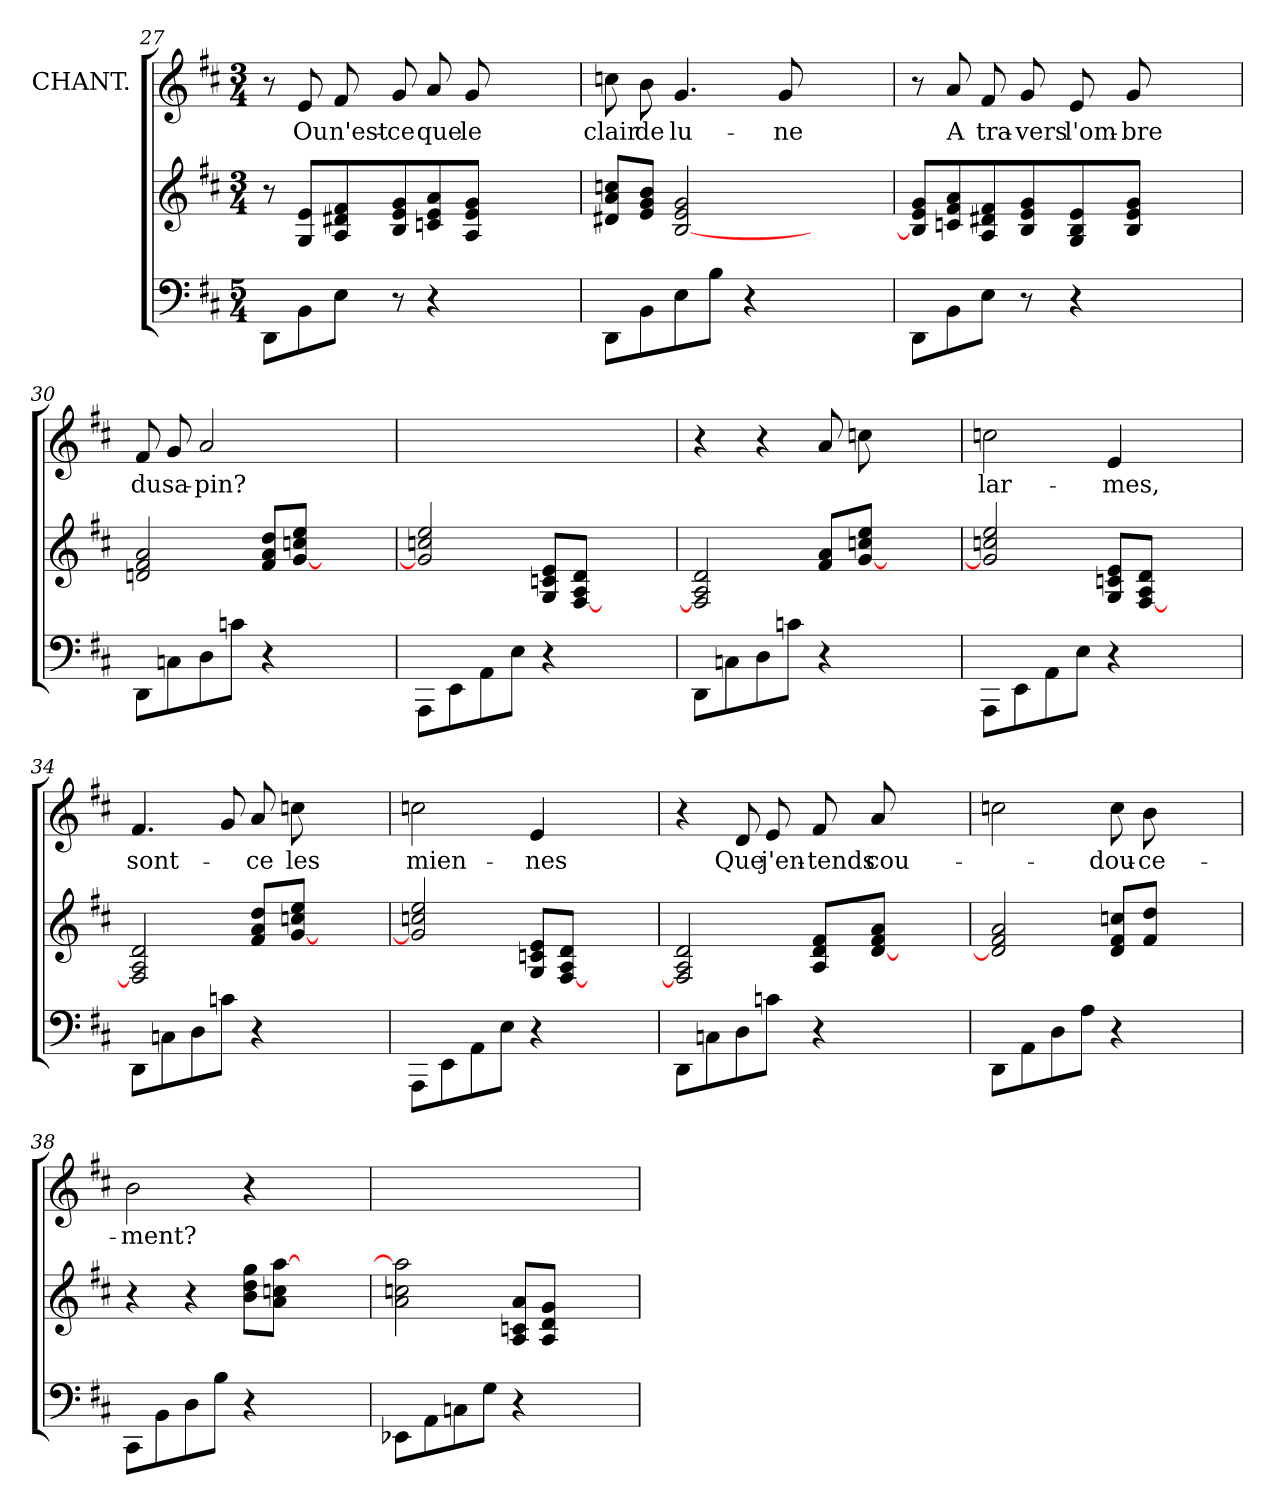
**kern	**kern	**kern	**text
*part3	*part2	*part1	*part1
*staff3	*staff2	*staff1	*staff1
*	*	*I"CHANT.	*
*clefF4	*clefG2	*clefG2	*
*k[f#c#]	*k[f#c#]	*k[f#c#]	*
*M5/4	*M3/4	*M3/4	*
=27	=27	=27	=27
8DDi\L	8r	8r	.
8BBi\	8ej/ 8Gj/L	8ej/	Ou
8Ei\J	8f#j/ 8d#Xj/ 8Aj/	8f#j/	n'est-
8r	8gj/ 8ej/ 8Bj/	8gj/	ce
4r	8aj/ 8ej/ 8cnj/	8aj/	que
.	8gj/ 8ej/ 8Aj/J	8gj/	le
2ryy	2ryy	2ryy	.
=28	=28	=28	=28
8DDi\L	8ccnj/ 8aj/ 8d#Xj/L	8ccnj\	clair
8BBi\	8bj/ 8gj/ 8ej/J	8bj\	de
8Ei\	2gj/ 2ej/ [2Bj/	4.gj/	lu-
8Bi\J	.	.	.
4r	.	.	.
.	.	8gj/	ne
2ryy	2ryy	2ryy	.
!!LO:LB:g=z
=29	=29	=29	=29
8DDi\L	8gj/ 8ej/ 8Bj]/L	8r	.
8BBi\	8aj/ 8f#j/ 8cnj/	8aj/	A
8Ei\J	8f#j/ 8d#Xj/ 8Aj/	8f#j/	tra-
8r	8gj/ 8ej/ 8Bj/	8gj/	vers
4r	8ej/ 8Bj/ 8Gj/	8ej/	l'om-
.	8gj/ 8ej/ 8Bj/J	8gj/	bre
2ryy	2ryy	2ryy	.
=30	=30	=30	=30
8DDi\L	2aj/ 2f#j/ 2dnj/	8f#j/	du
8Cni\	.	8gj/	sa-
8Di\	.	2aj/	pin?
8cni\J	.	.	.
4r	8ddj/ 8aj/ 8f#j/L	.	.
.	8eej/ 8ccnj/ [8gj/J	.	.
2ryy	2ryy	2ryy	.
=31	=31	=31	=31
8AAAi\L	2eej/ 2ccj/ 2gj]/	4%5r	.
8EEi\	.	.	.
8AAi\	.	.	.
8Ei\J	.	.	.
4r	8ej/ 8cnj/ 8Gj/L	.	.
.	8dj/ 8Aj/ [8F#j/J	.	.
2ryy	2ryy	.	.
=32	=32	=32	=32
8DDi\L	2dj/ 2Aj/ 2F#j]/	4r	.
8Cni\	.	.	.
8Di\	.	4r	.
8cni\J	.	.	.
4r	8aj/ 8f#j/L	8aj/	.
.	8eej/ 8ccnj/ [8gj/J	8ccnj\	.
2ryy	2ryy	2ryy	.
!!LO:PB:g=z
=33	=33	=33	=33
8AAAi\L	2eej/ 2ccj/ 2gj]/	2ccnj\	lar-
8EEi\	.	.	.
8AAi\	.	.	.
8Ei\J	.	.	.
4r	8ej/ 8cnj/ 8Gj/L	4ej/	mes,
.	8dj/ 8Aj/ [8F#j/J	.	.
2ryy	2ryy	2ryy	.
=34	=34	=34	=34
8DDi\L	2dj/ 2Aj/ 2F#j]/	4.f#j/	sont-
8Cni\	.	.	.
8Di\	.	.	.
8cni\J	.	8gj/	.
4r	8f#j/ 8ddj/ 8aj/L	8aj/	ce
.	8eej/ 8ccnj/ [8gj/J	8ccnj\	les
2ryy	2ryy	2ryy	.
=35	=35	=35	=35
8AAAi\L	2eej/ 2ccj/ 2gj]/	2ccnj\	mien-
8EEi\	.	.	.
8AAi\	.	.	.
8Ei\J	.	.	.
4r	8ej/ 8cnj/ 8Gj/L	4ej/	nes
.	8dj/ 8Aj/ [8F#j/J	.	.
2ryy	2ryy	2ryy	.
=36	=36	=36	=36
8DDi\L	2dj/ 2Aj/ 2F#j]/	4r	.
8Cni\	.	.	.
8Di\	.	8dj/	Que
8cni\J	.	8ej/	j'en-
4r	8f#j/ 8dj/ 8Aj/L	8f#j/	tends
.	8aj/ 8f#j/ [8dj/J	8aj/	cou-
2ryy	2ryy	2ryy	.
!!LO:LB:g=z
=37	=37	=37	=37
8DDi\L	2aj/ 2f#j/ 2dj]/	2ccnj\	.
8AAi\	.	.	.
8Di\	.	.	.
8Ai\J	.	.	.
4r	8ccnj/ 8f#j/ 8dj/L	8ccj\	dou-
.	8ddj/ 8f#j/J	8bj\	ce-
2ryy	2ryy	2ryy	.
=38	=38	=38	=38
8CC#i\L	4r	2bj\	ment?
8BBi\	.	.	.
8Di\	4r	.	.
8Bi\J	.	.	.
4r	8bj\ 8ddj\ 8ggj\L	4r	.
.	8aj\ 8ccnj\ [8aaj\J	.	.
2ryy	2ryy	2ryy	.
=39	=39	=39	=39
8EE-Xi\L	2aj\ 2ccj\ 2aaj]\	4%5r	.
8AAi\	.	.	.
8Cni\	.	.	.
8Gi\J	.	.	.
4r	8Aj/ 8aj/ 8cnj/L	.	.
.	8gj/ 8dj/ 8Aj/J	.	.
2ryy	2ryy	.	.
=	=	=	=
*-	*-	*-	*-
